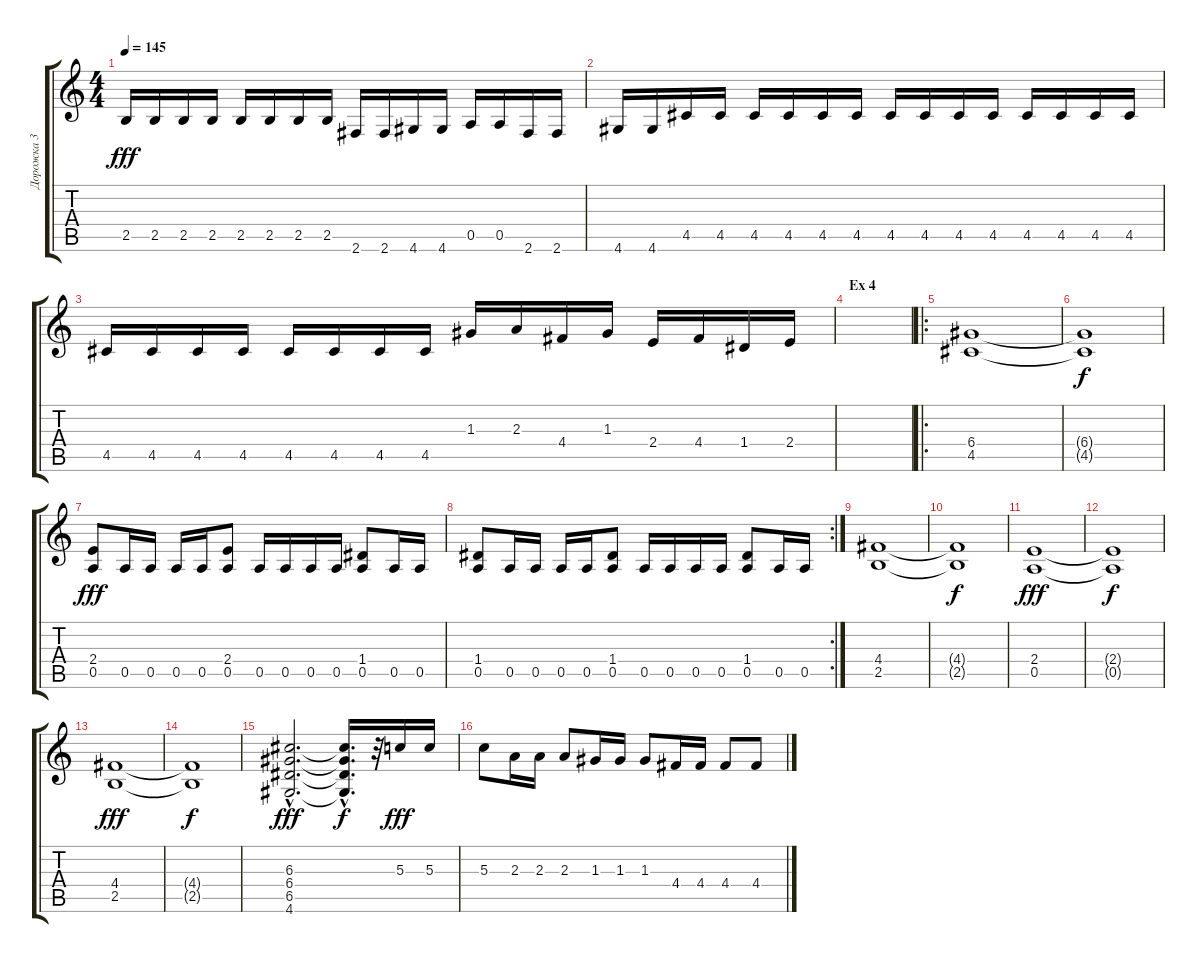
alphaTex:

\track ("Дорожка 3" "Дорожка 3") {instrument overdrivenguitar}
\staff {score tabs}
\tuning (E4 B3 G3 D3 A2 E2) {hide}
\ts (4 4)
\tempo 145
\clef g2
\ks c
2.5.16{dy fff} 2.5.16 2.5.16 2.5.16 2.5.16 2.5.16 2.5.16 2.5.16 2.6.16 2.6.16 4.6.16 4.6.16 0.5.16 0.5.16 2.6.16 2.6.16 |
4.6.16 4.6.16 4.5.16 4.5.16 4.5.16 4.5.16 4.5.16 4.5.16 4.5.16 4.5.16 4.5.16 4.5.16 4.5.16 4.5.16 4.5.16 4.5.16 |
4.5.16 4.5.16 4.5.16 4.5.16 4.5.16 4.5.16 4.5.16 4.5.16 1.3.16 2.3.16 4.4.16 1.3.16 2.4.16 4.4.16 1.4.16 2.4.16 |
\section ("" "Ex 4")
|
\ro
(6.4 4.5).1 |
(6.4{t} 4.5{t}).1{dy f} |
(2.4 0.5).8{dy fff} 0.5.16 0.5.16 0.5.16 0.5.16 (2.4 0.5).8 0.5.16 0.5.16 0.5.16 0.5.16 (1.4 0.5).8 0.5.16 0.5.16 |
\rc 2
(1.4 0.5).8 0.5.16 0.5.16 0.5.16 0.5.16 (1.4 0.5).8 0.5.16 0.5.16 0.5.16 0.5.16 (1.4 0.5).8 0.5.16 0.5.16 |
(4.4 2.5).1 |
(4.4{t} 2.5{t}).1{dy f} |
(2.4 0.5).1{dy fff} |
(2.4{t} 0.5{t}).1{dy f} |
(4.4 2.5).1{dy fff} |
(4.4{t} 2.5{t}).1{dy f} |
(6.3{hac} 6.4{hac} 6.5{hac} 4.6{hac}).2{d dy fff} (6.3{hac t} 6.4{hac t} 6.5{hac t} 4.6{hac t}).16{d dy f} r.32 5.3.16{dy fff} 5.3.16 |
5.3.8 2.3.16 2.3.16 2.3.8 1.3.16 1.3.16 1.3.8 4.4.16 4.4.16 4.4.8 4.4.8
